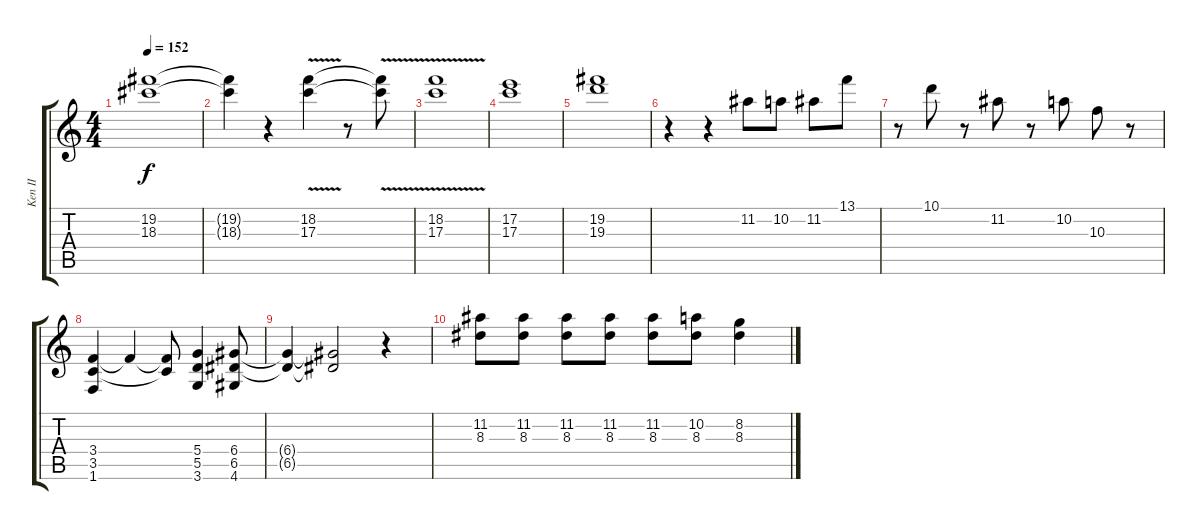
\track ("Ken II" "Ken II") {instrument distortionguitar}
\staff {score tabs}
\tuning (E4 B3 G3 D3 A2 E2) {hide}
\ts (4 4)
\tempo 152
\clef g2
\ks c
(19.2{t} 18.3{t}).1{dy f} |
(19.2{t} 18.3{t}).4 r.4 (18.2{v} 17.3).4 r.8 (18.2{t} 17.3{t}).8 |
(18.2{v} 17.3).1 |
(17.2 17.3).1 |
(19.2 19.3).1 |
r.4 r.4 11.2.8 10.2.8 11.2.8 13.1.8 |
r.8 10.1.8 r.8 11.2.8 r.8 10.2.8 10.3.8 r.8 |
(3.4 3.5 1.6).4 3.4{t}.4 (3.4{t} 3.5{t}).8 (5.4 5.5 3.6).4 (6.4 6.5 4.6).8 |
(6.4{t} 6.5{t}).4 (6.4{t} 6.5{t}).2 r.4 |
(11.2 8.3).8 (11.2 8.3).8 (11.2 8.3).8 (11.2 8.3).8 (11.2 8.3).8 (10.2 8.3).8 (8.2 8.3).4
